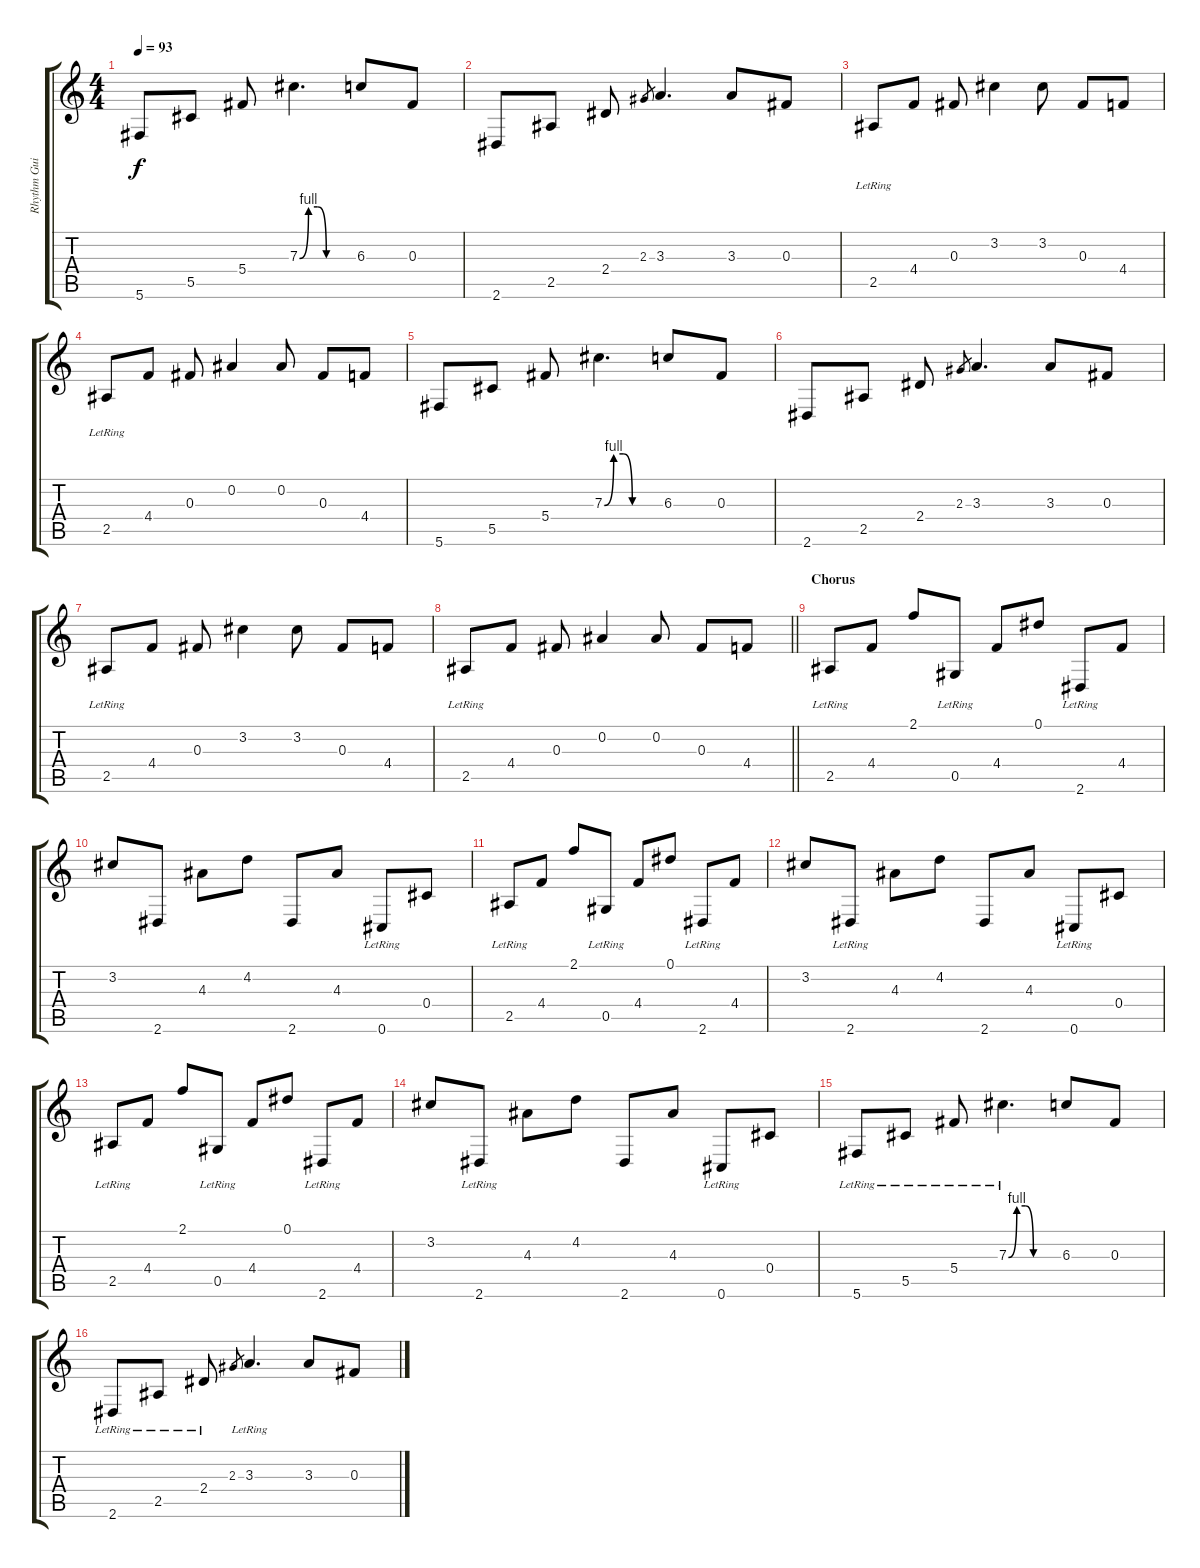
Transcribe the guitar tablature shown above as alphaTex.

\track ("Rhythm Guitar" "Rhythm Gui") {instrument overdrivenguitar}
\staff {score tabs}
\tuning (Eb4 Bb3 Gb3 Db3 Ab2 Db2) {hide}
\ts (4 4)
\tempo 93
\clef g2
\ks c
5.6.8{dy f} 5.5.8 5.4.8 7.3{be (custom 0 0 10 4 20 4 30 0 60 0)}.4{d} 6.3.8 0.3.8 |
2.6.8 2.5.8 2.4.8 2.3.8{gr} 3.3.4{d} 3.3.8 0.3.8 |
2.5{lr}.8 4.4.8 0.3.8 3.2.4 3.2.8 0.3.8 4.4.8 |
2.5{lr}.8 4.4.8 0.3.8 0.2.4 0.2.8 0.3.8 4.4.8 |
5.6.8 5.5.8 5.4.8 7.3{be (custom 0 0 10 4 20 4 30 0 60 0)}.4{d} 6.3.8 0.3.8 |
2.6.8 2.5.8 2.4.8 2.3.8{gr} 3.3.4{d} 3.3.8 0.3.8 |
2.5{lr}.8 4.4.8 0.3.8 3.2.4 3.2.8 0.3.8 4.4.8 |
\barLineRight lightlight
2.5{lr}.8 4.4.8 0.3.8 0.2.4 0.2.8 0.3.8 4.4.8 |
\section ("" "Chorus")
2.5{lr}.8 4.4.8 2.1.8 0.5{lr}.8 4.4.8 0.1.8 2.6{lr}.8 4.4.8 |
3.2.8 2.6.8 4.3.8 4.2.8 2.6.8 4.3.8 0.6{lr}.8 0.4.8 |
2.5{lr}.8 4.4.8 2.1.8 0.5{lr}.8 4.4.8 0.1.8 2.6{lr}.8 4.4.8 |
3.2.8 2.6{lr}.8 4.3.8 4.2.8 2.6.8 4.3.8 0.6{lr}.8 0.4.8 |
2.5{lr}.8 4.4.8 2.1.8 0.5{lr}.8 4.4.8 0.1.8 2.6{lr}.8 4.4.8 |
3.2.8 2.6{lr}.8 4.3.8 4.2.8 2.6.8 4.3.8 0.6{lr}.8 0.4.8 |
5.6{lr}.8 5.5{lr}.8 5.4{lr}.8 7.3{be (custom 0 0 10 4 20 4 30 0 60 0) lr}.4{d} 6.3.8 0.3.8 |
2.6{lr}.8 2.5{lr}.8 2.4{lr}.8 2.3.8{gr} 3.3{lr}.4{d} 3.3.8 0.3.8
